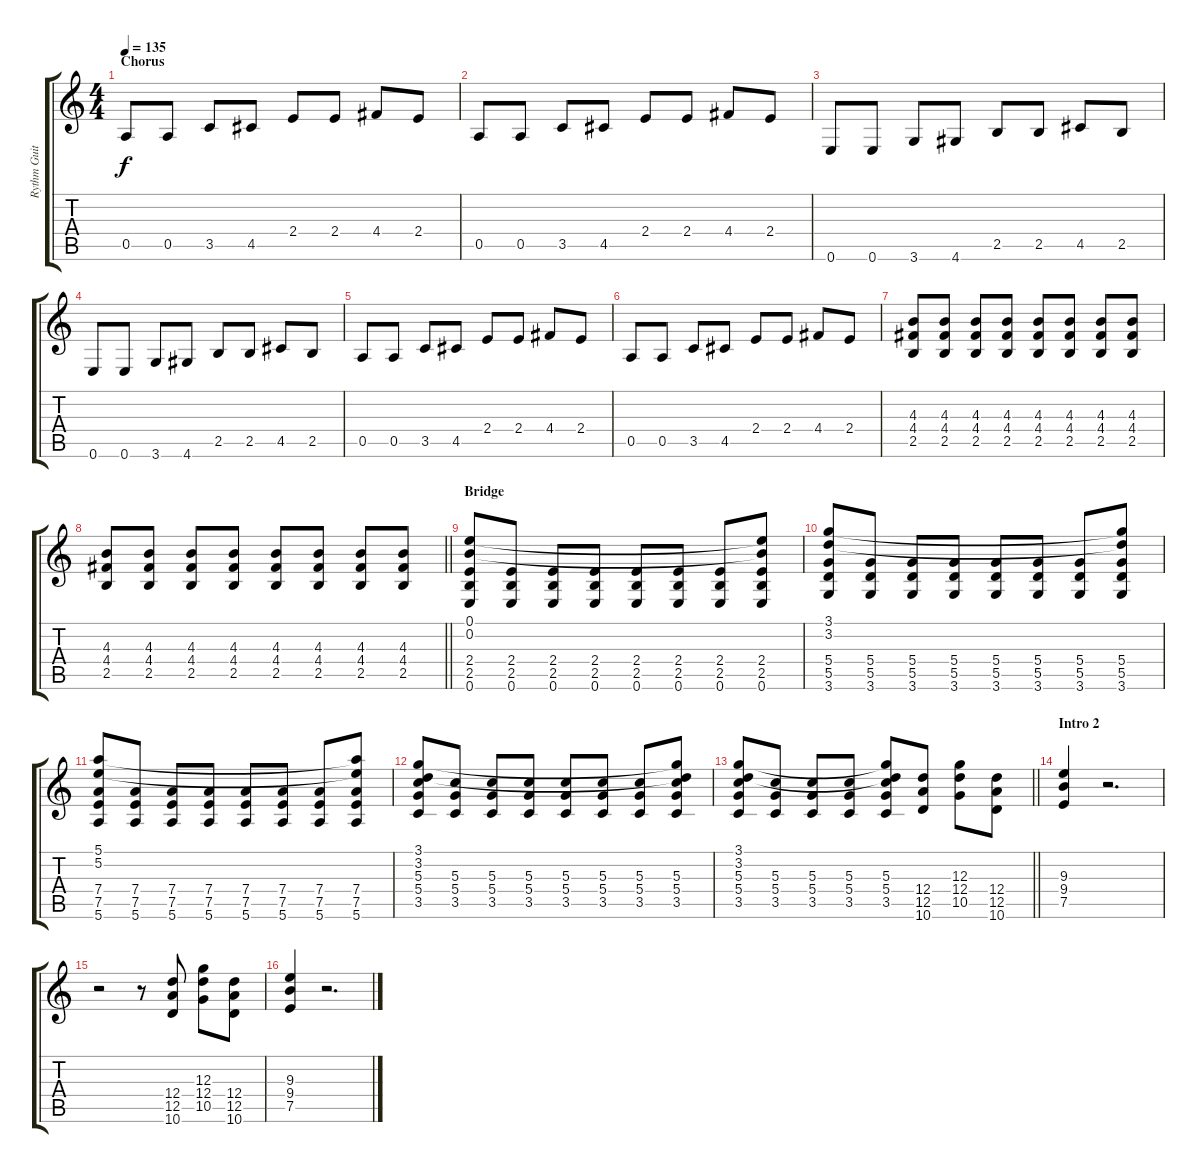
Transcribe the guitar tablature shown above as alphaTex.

\track ("Rythm Guitar" "Rythm Guit") {instrument overdrivenguitar}
\staff {score tabs}
\tuning (E4 B3 G3 D3 A2 E2) {hide}
\ts (4 4)
\section ("" "Chorus")
\tempo 135
\clef g2
\ks c
0.5.8{dy f} 0.5.8 3.5.8 4.5.8 2.4.8 2.4.8 4.4.8 2.4.8 |
0.5.8 0.5.8 3.5.8 4.5.8 2.4.8 2.4.8 4.4.8 2.4.8 |
0.6.8 0.6.8 3.6.8 4.6.8 2.5.8 2.5.8 4.5.8 2.5.8 |
0.6.8 0.6.8 3.6.8 4.6.8 2.5.8 2.5.8 4.5.8 2.5.8 |
0.5.8 0.5.8 3.5.8 4.5.8 2.4.8 2.4.8 4.4.8 2.4.8 |
0.5.8 0.5.8 3.5.8 4.5.8 2.4.8 2.4.8 4.4.8 2.4.8 |
(4.3 4.4 2.5).8 (4.3 4.4 2.5).8 (4.3 4.4 2.5).8 (4.3 4.4 2.5).8 (4.3 4.4 2.5).8 (4.3 4.4 2.5).8 (4.3 4.4 2.5).8 (4.3 4.4 2.5).8 |
\barLineRight lightlight
(4.3 4.4 2.5).8 (4.3 4.4 2.5).8 (4.3 4.4 2.5).8 (4.3 4.4 2.5).8 (4.3 4.4 2.5).8 (4.3 4.4 2.5).8 (4.3 4.4 2.5).8 (4.3 4.4 2.5).8 |
\section ("" "Bridge")
(0.1 0.2 2.4 2.5 0.6).8 (2.4 2.5 0.6).8 (2.4 2.5 0.6).8 (2.4 2.5 0.6).8 (2.4 2.5 0.6).8 (2.4 2.5 0.6).8 (2.4 2.5 0.6).8 (0.1{t} 0.2{t} 2.4 2.5 0.6).8 |
(3.1 3.2 5.4 5.5 3.6).8 (5.4 5.5 3.6).8 (5.4 5.5 3.6).8 (5.4 5.5 3.6).8 (5.4 5.5 3.6).8 (5.4 5.5 3.6).8 (5.4 5.5 3.6).8 (3.1{t} 3.2{t} 5.4 5.5 3.6).8 |
(5.1 5.2 7.4 7.5 5.6).8 (7.4 7.5 5.6).8 (7.4 7.5 5.6).8 (7.4 7.5 5.6).8 (7.4 7.5 5.6).8 (7.4 7.5 5.6).8 (7.4 7.5 5.6).8 (5.1{t} 5.2{t} 7.4 7.5 5.6).8 |
(3.1 3.2 5.3 5.4 3.5).8 (5.3 5.4 3.5).8 (5.3 5.4 3.5).8 (5.3 5.4 3.5).8 (5.3 5.4 3.5).8 (5.3 5.4 3.5).8 (5.3 5.4 3.5).8 (3.1{t} 3.2{t} 5.3 5.4 3.5).8 |
\barLineRight lightlight
(3.1 3.2 5.3 5.4 3.5).8 (5.3 5.4 3.5).8 (5.3 5.4 3.5).8 (5.3 5.4 3.5).8 (3.1{t} 3.2{t} 5.3 5.4 3.5).8 (12.4 12.5 10.6).8 (12.3 12.4 10.5).8 (12.4 12.5 10.6).8 |
\section ("" "Intro 2")
(9.3 9.4 7.5).4 r.2{d} |
r.2 r.8 (12.4 12.5 10.6).8 (12.3 12.4 10.5).8 (12.4 12.5 10.6).8 |
(9.3 9.4 7.5).4 r.2{d}
